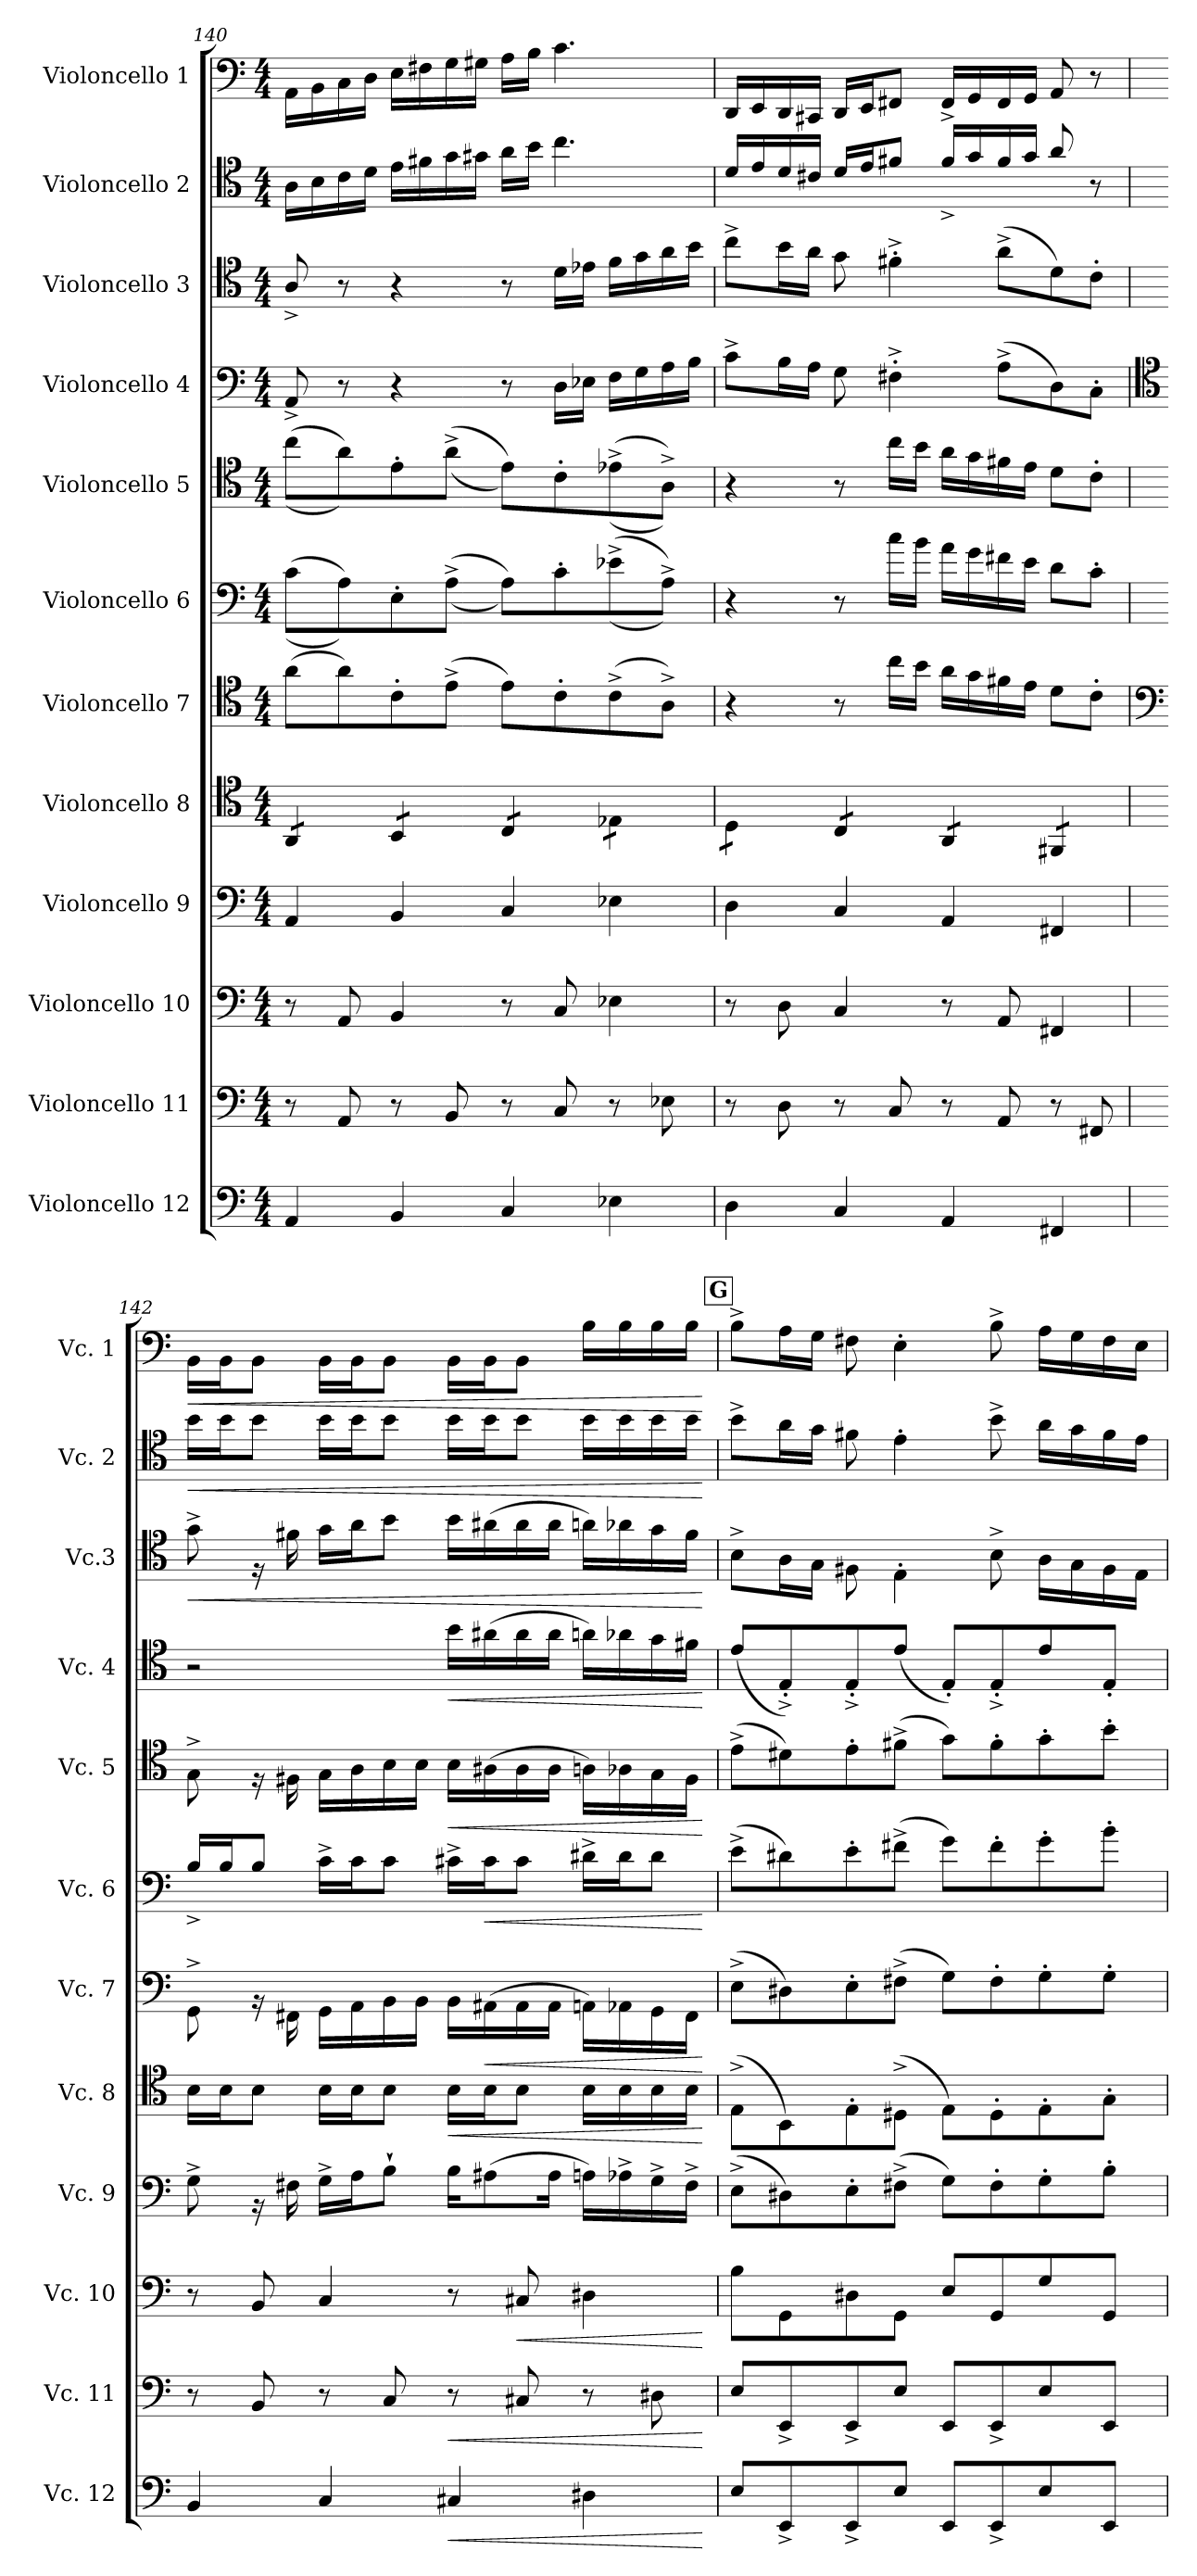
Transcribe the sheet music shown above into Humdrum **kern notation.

**kern	**dynam	**kern	**dynam	**kern	**dynam	**kern	**kern	**dynam	**kern	**dynam	**kern	**dynam	**kern	**dynam	**kern	**dynam	**kern	**dynam	**kern	**dynam	**kern	**dynam
*part12	*part12	*part11	*part11	*part10	*part10	*part9	*part8	*part8	*part7	*part7	*part6	*part6	*part5	*part5	*part4	*part4	*part3	*part3	*part2	*part2	*part1	*part1
*staff12	*staff12	*staff11	*staff11	*staff10	*staff10	*staff9	*staff8	*staff8	*staff7	*staff7	*staff6	*staff6	*staff5	*staff5	*staff4	*staff4	*staff3	*staff3	*staff2	*staff2	*staff1	*staff1
*I"Violoncello 12	*	*I"Violoncello 11	*	*I"Violoncello 10	*	*I"Violoncello 9	*I"Violoncello 8	*	*I"Violoncello 7	*	*I"Violoncello 6	*	*I"Violoncello 5	*	*I"Violoncello 4	*	*I"Violoncello 3	*	*I"Violoncello 2	*	*I"Violoncello 1	*
*I'Vc. 12	*	*I'Vc. 11	*	*I'Vc. 10	*	*I'Vc. 9	*I'Vc. 8	*	*I'Vc. 7	*	*I'Vc. 6	*	*I'Vc. 5	*	*I'Vc. 4	*	*I'Vc.3	*	*I'Vc. 2	*	*I'Vc. 1	*
*clefF4	*	*clefF4	*	*clefF4	*	*clefF4	*clefC4	*	*clefC4	*	*clefF4	*	*clefC4	*	*clefF4	*	*clefC4	*	*clefC4	*	*clefF4	*
*k[]	*	*k[]	*	*k[]	*	*k[]	*k[]	*	*k[]	*	*k[]	*	*k[]	*	*k[]	*	*k[]	*	*k[]	*	*k[]	*
*M4/4	*	*M4/4	*	*M4/4	*	*M4/4	*M4/4	*	*M4/4	*	*M4/4	*	*M4/4	*	*M4/4	*	*M4/4	*	*M4/4	*	*M4/4	*
=140	=140	=140	=140	=140	=140	=140	=140	=140	=140	=140	=140	=140	=140	=140	=140	=140	=140	=140	=140	=140	=140	=140
*	*	*	*	*	*	*	*tremolo	*	*	*	*	*	*	*	*	*	*	*	*	*	*	*
4AA/	.	8r	.	8r	.	4AA/	8AA/L	.	(>8a\L	.	(>(>8c\L	.	(>(>8cc\L	.	8AA^/	.	8A^/	.	16A\LL	.	16AA\LL	.
.	.	.	.	.	.	.	.	.	.	.	.	.	.	.	.	.	.	.	16B\	.	16BB\	.
.	.	8AA/	.	8AA/	.	.	8AA/J	.	8a\)	.	8A\))	.	8a\))	.	8r	.	8r	.	16c\	.	16C\	.
.	.	.	.	.	.	.	.	.	.	.	.	.	.	.	.	.	.	.	16d\JJ	.	16D\JJ	.
4BB/	.	8r	.	4BB/	.	4BB/	8BB/L	.	8c'\	.	8E'\	.	8e'\	.	4r	.	4r	.	16e\LL	.	16E\LL	.
.	.	.	.	.	.	.	.	.	.	.	.	.	.	.	.	.	.	.	16f#X\	.	16F#X\	.
.	.	8BB/	.	.	.	.	8BB/J	.	(>8e^\J	.	(>(>8A^\J	.	(>(>8a^\J	.	.	.	.	.	16g\	.	16G\	.
.	.	.	.	.	.	.	.	.	.	.	.	.	.	.	.	.	.	.	16g#X\JJ	.	16G#X\JJ	.
4C/	.	8r	.	8r	.	4C/	8C/L	.	8e\L)	.	8A\L))	.	8e\L))	.	8r	.	8r	.	16a\LL	.	16A\LL	.
.	.	.	.	.	.	.	.	.	.	.	.	.	.	.	.	.	.	.	16b\JJ	.	16B\JJ	.
.	.	8C/	.	8C/	.	.	8C/J	.	8c'\	.	8c'\	.	8c'\	.	16D\LL	.	16d\LL	.	4.cc\	.	4.c\	.
.	.	.	.	.	.	.	.	.	.	.	.	.	.	.	16E-X\JJ	.	16e-X\JJ	.	.	.	.	.
4E-X\	.	8r	.	4E-X\	.	4E-X\	8E-X\L	.	(>8c^\	.	(>(>8e-X^\	.	(>(>8e-X^\	.	16F\LL	.	16f\LL	.	.	.	.	.
.	.	.	.	.	.	.	.	.	.	.	.	.	.	.	16G\	.	16g\	.	.	.	.	.
.	.	8E-X\	.	.	.	.	8E-X\J	.	8A^\J)	.	8A^\J))	.	8A^\J))	.	16A\	.	16a\	.	.	.	.	.
.	.	.	.	.	.	.	.	.	.	.	.	.	.	.	16B\JJ	.	16b\JJ	.	.	.	.	.
!!LO:PB:g=z
=141	=141	=141	=141	=141	=141	=141	=141	=141	=141	=141	=141	=141	=141	=141	=141	=141	=141	=141	=141	=141	=141	=141
4D\	.	8r	.	8r	.	4D\	8D\L	.	4r	.	4r	.	4r	.	8c^\L	.	8cc^\L	.	16d/LL	.	16DD/LL	.
.	.	.	.	.	.	.	.	.	.	.	.	.	.	.	.	.	.	.	16e/	.	16EE/	.
.	.	8D\	.	8D\	.	.	8D\J	.	.	.	.	.	.	.	16B\L	.	16b\L	.	16d/	.	16DD/	.
.	.	.	.	.	.	.	.	.	.	.	.	.	.	.	16A\JJ	.	16a\JJ	.	16c#X/JJ	.	16CC#X/JJ	.
4C/	.	8r	.	4C/	.	4C/	8C/L	.	8r	.	8r	.	8r	.	8G\	.	8g\	.	16d/LL	.	16DD/LL	.
.	.	.	.	.	.	.	.	.	.	.	.	.	.	.	.	.	.	.	16e/J	.	16EE/J	.
.	.	8C/	.	.	.	.	8C/J	.	16cc\LL	.	16cc\LL	.	16cc\LL	.	4F#X^'\	.	4f#X^'\	.	8f#X/J	.	8FF#X/J	.
.	.	.	.	.	.	.	.	.	16b\JJ	.	16b\JJ	.	16b\JJ	.	.	.	.	.	.	.	.	.
4AA/	.	8r	.	8r	.	4AA/	8AA/L	.	16a\LL	.	16a\LL	.	16a\LL	.	.	.	.	.	16f#^/LL	.	16FF#^/LL	.
.	.	.	.	.	.	.	.	.	16g\	.	16g\	.	16g\	.	.	.	.	.	16g/	.	16GG/	.
.	.	8AA/	.	8AA/	.	.	8AA/J	.	16f#X\	.	16f#X\	.	16f#X\	.	(>8A^\L	.	(>8a^\L	.	16f#/	.	16FF#/	.
.	.	.	.	.	.	.	.	.	16e\JJ	.	16e\JJ	.	16e\JJ	.	.	.	.	.	16g/JJ	.	16GG/JJ	.
4FF#X/	.	8r	.	4FF#X/	.	4FF#X/	8FF#X/L	.	8d\L	.	8d\L	.	8d\L	.	8D\)	.	8d\)	.	8a/	.	8AA/	.
.	.	8FF#X/	.	.	.	.	8FF#X/J	.	8c'\J	.	8c'\J	.	8c'\J	.	8C'\J	.	8c'\J	.	8r	.	8r	.
*	*	*	*	*	*	*	*Xtremolo	*	*	*	*	*	*	*	*	*	*	*	*	*	*	*
=142	=142	=142	=142	=142	=142	=142	=142	=142	=142	=142	=142	=142	=142	=142	=142	=142	=142	=142	=142	=142	=142	=142
*	*	*	*	*	*	*	*	*	*clefF4	*	*	*	*	*	*clefC4	*	*	*	*	*	*	*
!	!	!	!	!	!	!	!	!	!	!	!	!	!	!	!	!	!	!LO:HP:b	!	!LO:HP:b	!	!LO:HP:b
4BB/	.	8r	.	8r	.	8G^\	16B\LL	.	8GG^\	.	16B^/LL	.	8G^\	.	2r	.	8g^\	<	16b\LL	<	16BB\LL	<
.	.	.	.	.	.	.	16B\J	.	.	.	16B/J	.	.	.	.	.	.	.	16b\J	.	16BB\J	.
.	.	8BB/	.	8BB/	.	16rBB	8B\J	.	16rBB	.	8B/J	.	16rF	.	.	.	16rF	.	8b\J	.	8BB\J	.
.	.	.	.	.	.	16F#X\	.	.	16FF#X\	.	.	.	16F#X\	.	.	.	16f#X\	.	.	.	.	.
4C/	.	8r	.	4C/	.	16G^\LL	16B\LL	.	16GG\LL	.	16c^\LL	.	16G\LL	.	.	.	16g\LL	.	16b\LL	.	16BB\LL	.
.	.	.	.	.	.	16A\J	16B\J	.	16AA\	.	16c\J	.	16A\	.	.	.	16a\J	.	16b\J	.	16BB\J	.
.	.	8C/	.	.	.	8B`\J	8B\J	.	16BB\	.	8c\J	.	16B\	.	.	.	8b\J	.	8b\J	.	8BB\J	.
.	.	.	.	.	.	.	.	.	16BB\JJ	.	.	.	16B\JJ	.	.	.	.	.	.	.	.	.
!	!LO:HP:b	!	!LO:HP:b	!	!	!	!	!LO:HP:b	!	!	!	!	!	!LO:HP:b	!	!LO:HP:b	!	!	!	!	!	!
4C#X/	<	8r	<	8r	.	16B\KL	16B\LL	<	16BB\LL	.	16c#X^\LL	.	16B\LL	<	16b\LL	<	16b\LL	.	16b\LL	.	16BB\LL	.
!	!	!	!	!	!	!	!	!	!	!LO:HP:b	!	!LO:HP:b	!	!	!	!	!	!	!	!	!	!
.	.	.	.	.	.	(>8A#X\	16B\J	.	(>16AA#X\	<	16c#\J	<	(>16A#X\	.	(>16a#X\	.	(>16a#X\	.	16b\J	.	16BB\J	.
!	!	!	!	!	!LO:HP:b	!	!	!	!	!	!	!	!	!	!	!	!	!	!	!	!	!
.	.	8C#X/	.	8C#X/	<	.	8B\J	.	16AA#\	.	8c#\J	.	16A#\	.	16a#\	.	16a#\	.	8b\J	.	8BB\J	.
.	.	.	.	.	.	16A#\Jk	.	.	16AA#\JJ	.	.	.	16A#\JJ	.	16a#\JJ	.	16a#\JJ	.	.	.	.	.
4D#X\	.	8r	.	4D#X\	.	16An\LL)	16B\LL	.	16AAn\LL)	.	16d#X^\LL	.	16An\LL)	.	16an\LL)	.	16an\LL)	.	16b\LL	.	16B\LL	.
.	.	.	.	.	.	16A-X^\	16B\	.	16AA-X\	.	16d#\J	.	16A-X\	.	16a-X\	.	16a-X\	.	16b\	.	16B\	.
.	.	8D#X\	.	.	.	16G^\	16B\	.	16GG\	.	8d#\J	.	16G\	.	16g\	.	16g\	.	16b\	.	16B\	.
.	.	.	.	.	.	16F#^\JJ	16B\JJ	.	16FF#\JJ	.	.	.	16F#\JJ	.	16f#X\JJ	.	16f#\JJ	.	16b\JJ	.	16B\JJ	.
.	[	.	[	.	[	.	.	[	.	[	.	[	.	[	.	[	.	[	.	[	.	[
!!LO:PB:g=z
!!LO:REH:place=s1:a:B:fs=14:t=G
=143	=143	=143	=143	=143	=143	=143	=143	=143	=143	=143	=143	=143	=143	=143	=143	=143	=143	=143	=143	=143	=143	=143
8E/L	.	8E/L	.	8B\L	.	(>8E^\L	(>8E^\L	.	(>8E^\L	.	(>8e^\L	.	(>8e^\L	.	(>8e/L	.	8B^\L	.	8b^\L	.	8B^\L	.
8EE^/	.	8EE^/	.	8GG\	.	8D#X\)	8BB\)	.	8D#X\)	.	8d#X\)	.	8d#X\)	.	8E^'/)	.	16A\L	.	16a\L	.	16A\L	.
.	.	.	.	.	.	.	.	.	.	.	.	.	.	.	.	.	16G\JJ	.	16g\JJ	.	16G\JJ	.
8EE^/	.	8EE^/	.	8D#X\	.	8E'\	8E'\	.	8E'\	.	8e'\	.	8e'\	.	8E^'/	.	8F#X\	.	8f#X\	.	8F#X\	.
8E/J	.	8E/J	.	8GG\J	.	(>8F#X^\J	(>8D#X^\J	.	(>8F#X^\J	.	(>8f#X^\J	.	(>8f#X^\J	.	(>8e/J	.	4E'\	.	4e'\	.	4E'\	.
8EE/L	.	8EE/L	.	8E/L	.	8G\L)	8E\L)	.	8G\L)	.	8g\L)	.	8g\L)	.	8E'/L)	.	.	.	.	.	.	.
8EE^/	.	8EE^/	.	8GG/	.	8F#'\	8D#'\	.	8F#'\	.	8f#'\	.	8f#'\	.	8E^'/	.	8B^\	.	8b^\	.	8B^\	.
8E/	.	8E/	.	8G/	.	8G'\	8E'\	.	8G'\	.	8g'\	.	8g'\	.	8e/	.	16A\LL	.	16a\LL	.	16A\LL	.
.	.	.	.	.	.	.	.	.	.	.	.	.	.	.	.	.	16G\	.	16g\	.	16G\	.
8EE/J	.	8EE/J	.	8GG/J	.	8B'\J	8G'\J	.	8G'\J	.	8b'\J	.	8b'\J	.	8E'/J	.	16F#\	.	16f#\	.	16F#\	.
.	.	.	.	.	.	.	.	.	.	.	.	.	.	.	.	.	16E\JJ	.	16e\JJ	.	16E\JJ	.
=	=	=	=	=	=	=	=	=	=	=	=	=	=	=	=	=	=	=	=	=	=	=
*-	*-	*-	*-	*-	*-	*-	*-	*-	*-	*-	*-	*-	*-	*-	*-	*-	*-	*-	*-	*-	*-	*-
